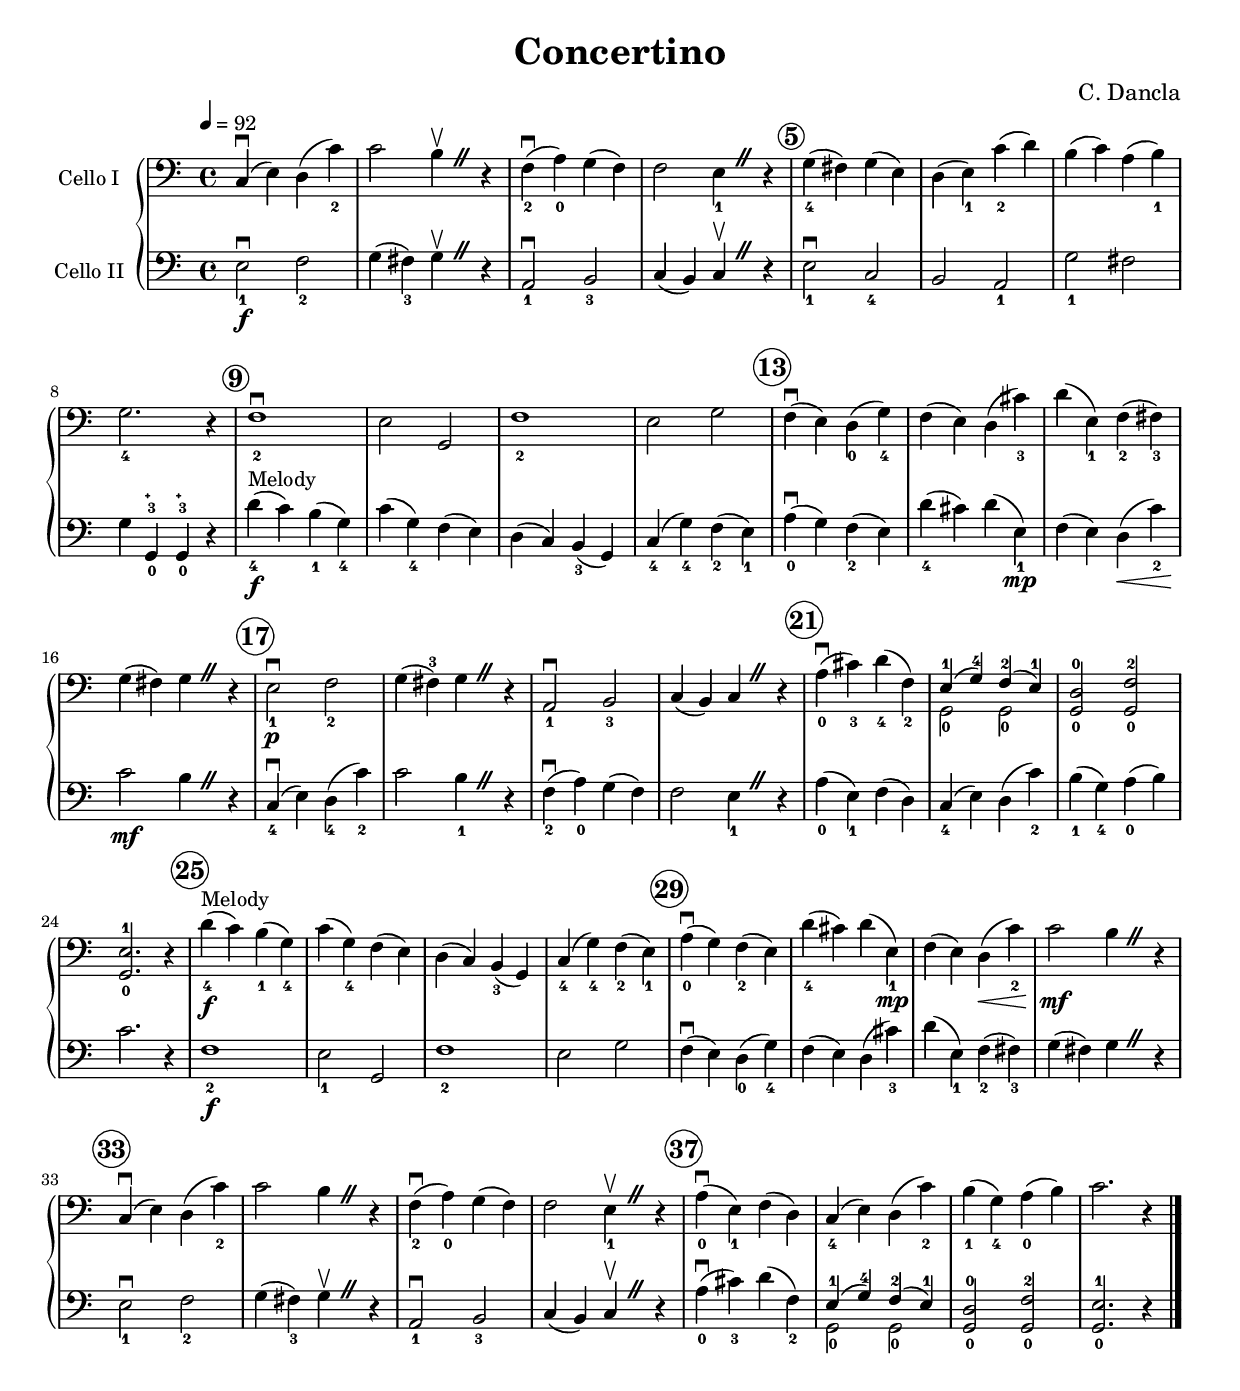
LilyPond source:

\version "2.17.29"
\language "english"

\header {
  title = "Concertino"
  composer = "C. Dancla"
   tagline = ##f
}

\paper {
  ragged-bottom = ##f
  %  last-bottom-spacing = #10
  markup-system-spacing = #20
  systems-per-page = #5
  system-system-spacing #'minimum-distance = #15
}

bn = { \mark \default }
br = {\breathe r4 }
db = \downbow
ub = \upbow

global = {
  \key c \major
  \time 4/4
  \tempo  4=92
 
}

celloI = \relative c {
  \global
  c4\db (e) d (c'_2) 
  c2 b4\ub\br f4_2\db (a_0) g (f) f2 e4_1\br |
  \bn g4_4 (fs) g (e) d (e_1) c'_2 (d) b (c) a (b_1) g2._4 r4 |

  \bn f1_2\db e2 g, f'1_2 e2 g |
 
  \bn f4\db (e) d_0 (g_4) f (e) d (cs'_3) d (e,_1) f_2 (fs_3) g (fs) g \br |
 
  \bn e2\db_1\p f_2 g4 (fs-3) g\br |
  a,2_1\db b_3 c4 (b) c \br |

  \bn a'4_0\db (cs_3) d_4 (f,_2) |
  <<
    {e4^1 (g^4) f^2 (e^1) }
    \\
    {g,2_0 g_0 }
  >>
  <d'^0 g,_0>2 <f^2 g,_0> <e^1 g,_0>2. r4 |

  \bn d'4_4\f^"Melody" (c) b_1 (g_4) c (g_4) f (e) |
  d (c) b_3 (g) c_4 (g'_4) f_2 (e_1) |

  \bn a4_0\db (g) f_2 (e) d'_4 (cs) d (e,_1)\mp f (e) d\< (c'_2) c2\mf b4 \br |

  \bn c,4\db (e) d (c'_2) c2 b4 \br f4_2\db (a_0) g (f) f2 e4_1\ub \br |
 
  \bn a4_0\db (e_1) f (d) c_4 (e) d (c'_2) b_1 (g_4) a_0 (b) c2. r4 \bar "|."
  
}

celloII = \relative c {
  \global
  e2_1\db\f f_2 g4 (fs_3) g\ub \br |
  a,2_1\db b_3 c4 (b) c\ub \br |
  
  \bn e2_1\db c_4 b a_1 g'_1 fs g4 g,_0^\markup { \finger "+" }^3 g_0^\markup { \finger "+" }^3 r4 |

  \bn d''4_4\f^"Melody" (c) b_1 (g_4) c (g_4) f (e) |
  d (c) b_3 (g) c_4 (g'_4) f_2 (e_1) |
 
  \bn a4_0\db (g) f_2 (e) d'_4 (cs) d (e,_1)\mp f (e) d\< (c'_2) c2\mf b4 \br |

  c,4_4\db (e) d_4 (c'_2) c2 b4_1 \br f4_2\db (a_0) g (f) f2 e4_1 \br |

  \bn a4_0 (e_1) f (d) c_4 (e) d (c'_2) b_1 (g_4) a_0 (b) c2. r4 |
 
  \bn f,1_2\f e2_1 g, f'1_2 e2 g \bn 

  f4\db (e) d_0 (g_4) f (e) d (cs'_3) d (e,_1) f_2 (fs_3) g (fs) g \br |
 
  \bn e2_1\db f_2 g4 (fs_3) g\ub\br a,2_1\db b_3 c4 (b) c\ub \br |
 
  \bn a'4_0\db (cs_3) d (f,_2) 
  <<
    {e4^1 (g^4) f^2 (e^1) }
    \\
    {g,2_0 g_0 }
  >>
  <d'^0 g,_0>2 <f^2 g,_0> <e^1 g,_0>2. r4 \bar "|."
  
}

celloIPart = \new Staff \with {
  instrumentName = "Cello I"
  midiInstrument = "cello"
} { \clef bass \celloI }

celloIIPart = \new Staff \with {
  instrumentName = "Cello II"
  midiInstrument = "cello"
} { \clef bass \celloII }

\score {
  \new GrandStaff
  <<
    \celloIPart
    \celloIIPart
  >>
  \layout {
    \override BreathingSign #'text = \markup { \musicglyph #"scripts.caesura.straight" }
  \set Score.markFormatter = #format-mark-circle-barnumbers
  #(layout-set-staff-size 18)
  \context {
    \Staff
    \override VerticalAxisGroup #'default-staff-staff-spacing
    #'basic-distance = #12
  }
}
\midi { }
}


